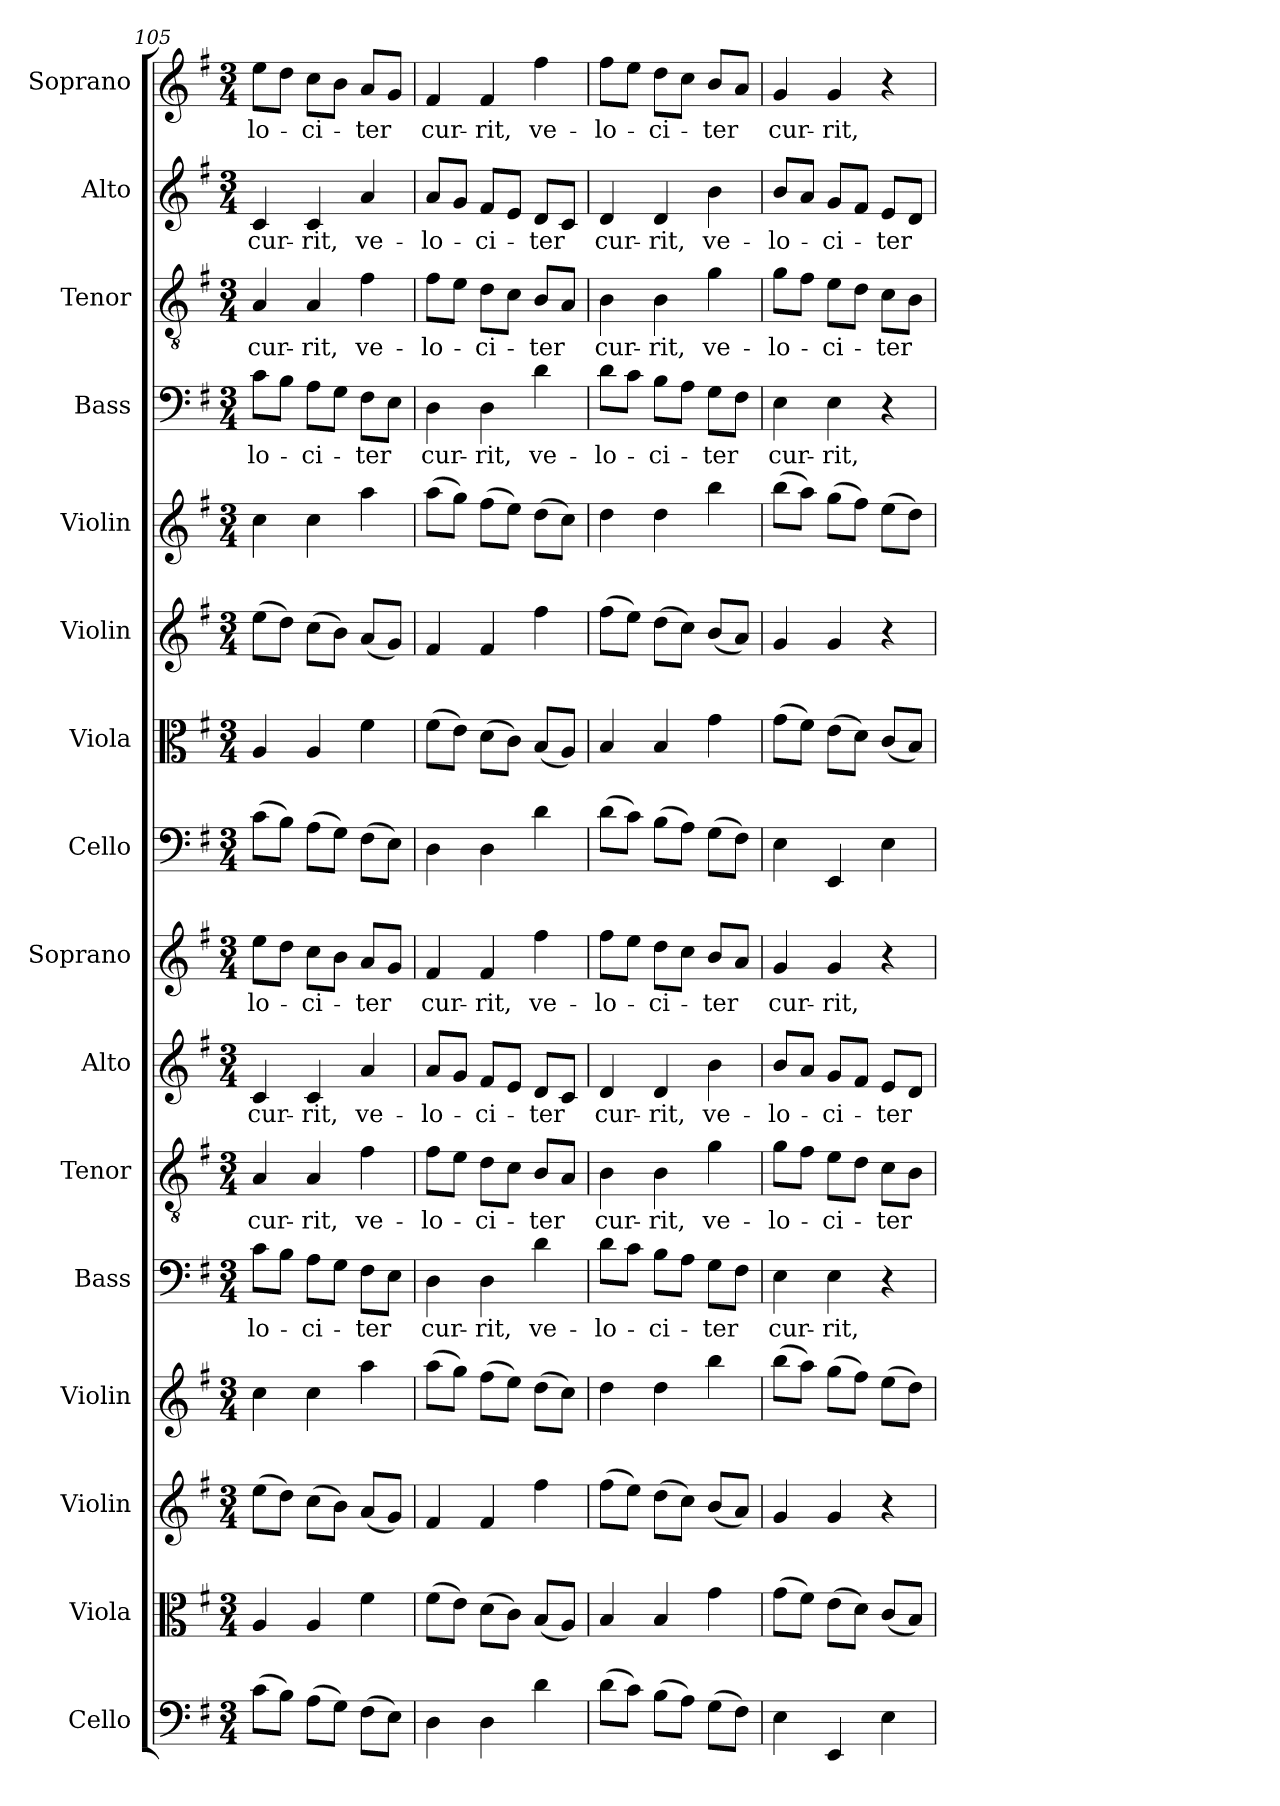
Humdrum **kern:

**kern	**kern	**kern	**kern	**kern	**text	**kern	**text	**kern	**text	**kern	**text	**kern	**kern	**kern	**kern	**kern	**text	**kern	**text	**kern	**text	**kern	**text
*part16	*part15	*part14	*part13	*part12	*part12	*part11	*part11	*part10	*part10	*part9	*part9	*part8	*part7	*part6	*part5	*part4	*part4	*part3	*part3	*part2	*part2	*part1	*part1
*staff16	*staff15	*staff14	*staff13	*staff12	*staff12	*staff11	*staff11	*staff10	*staff10	*staff9	*staff9	*staff8	*staff7	*staff6	*staff5	*staff4	*staff4	*staff3	*staff3	*staff2	*staff2	*staff1	*staff1
*I"Cello	*I"Viola	*I"Violin	*I"Violin	*I"Bass	*	*I"Tenor	*	*I"Alto	*	*I"Soprano	*	*I"Cello	*I"Viola	*I"Violin	*I"Violin	*I"Bass	*	*I"Tenor	*	*I"Alto	*	*I"Soprano	*
*	*I'Vla.	*I'Vln.	*I'Vln.	*I'B	*	*I'T	*	*I'A	*	*I'S	*	*	*I'Vla.	*I'Vln.	*I'Vln.	*I'B	*	*I'T	*	*I'A	*	*I'S	*
*clefF4	*clefC3	*clefG2	*clefG2	*clefF4	*	*clefGv2	*	*clefG2	*	*clefG2	*	*clefF4	*clefC3	*clefG2	*clefG2	*clefF4	*	*clefGv2	*	*clefG2	*	*clefG2	*
*k[f#]	*k[f#]	*k[f#]	*k[f#]	*k[f#]	*	*k[f#]	*	*k[f#]	*	*k[f#]	*	*k[f#]	*k[f#]	*k[f#]	*k[f#]	*k[f#]	*	*k[f#]	*	*k[f#]	*	*k[f#]	*
*e:	*e:	*e:	*e:	*e:	*	*e:	*	*e:	*	*e:	*	*e:	*e:	*e:	*e:	*e:	*	*e:	*	*e:	*	*e:	*
*M3/4	*M3/4	*M3/4	*M3/4	*M3/4	*	*M3/4	*	*M3/4	*	*M3/4	*	*M3/4	*M3/4	*M3/4	*M3/4	*M3/4	*	*M3/4	*	*M3/4	*	*M3/4	*
=105	=105	=105	=105	=105	=105	=105	=105	=105	=105	=105	=105	=105	=105	=105	=105	=105	=105	=105	=105	=105	=105	=105	=105
!	!	!	!	!	!LO:LY:b	!	!	!	!	!	!	!	!	!	!	!	!	!	!	!	!	!	!
!	!	!	!	!	!	!	!LO:LY:b	!	!	!	!	!	!	!	!	!	!	!	!	!	!	!	!
!	!	!	!	!	!	!	!	!	!LO:LY:b	!	!	!	!	!	!	!	!	!	!	!	!	!	!
!	!	!	!	!	!	!	!	!	!	!	!LO:LY:b	!	!	!	!	!	!	!	!	!	!	!	!
!	!	!	!	!	!	!	!	!	!	!	!	!	!	!	!	!	!LO:LY:b	!	!	!	!	!	!
!	!	!	!	!	!	!	!	!	!	!	!	!	!	!	!	!	!	!	!LO:LY:b	!	!	!	!
!	!	!	!	!	!	!	!	!	!	!	!	!	!	!	!	!	!	!	!	!	!LO:LY:b	!	!
!	!	!	!	!	!	!	!	!	!	!	!	!	!	!	!	!	!	!	!	!	!	!	!LO:LY:b
(>8c\L	4A/	(>8ee\L	4cc\	8c\L	-lo-	4A/	cur-	4c/	cur-	8ee\L	-lo-	(>8c\L	4A/	(>8ee\L	4cc\	8c\L	-lo-	4A/	cur-	4c/	cur-	8ee\L	-lo-
8B\J)	.	8dd\J)	.	8B\J	.	.	.	.	.	8dd\J	.	8B\J)	.	8dd\J)	.	8B\J	.	.	.	.	.	8dd\J	.
!	!	!	!	!	!LO:LY:b	!	!	!	!	!	!	!	!	!	!	!	!	!	!	!	!	!	!
!	!	!	!	!	!	!	!LO:LY:b	!	!	!	!	!	!	!	!	!	!	!	!	!	!	!	!
!	!	!	!	!	!	!	!	!	!LO:LY:b	!	!	!	!	!	!	!	!	!	!	!	!	!	!
!	!	!	!	!	!	!	!	!	!	!	!LO:LY:b	!	!	!	!	!	!	!	!	!	!	!	!
!	!	!	!	!	!	!	!	!	!	!	!	!	!	!	!	!	!LO:LY:b	!	!	!	!	!	!
!	!	!	!	!	!	!	!	!	!	!	!	!	!	!	!	!	!	!	!LO:LY:b	!	!	!	!
!	!	!	!	!	!	!	!	!	!	!	!	!	!	!	!	!	!	!	!	!	!LO:LY:b	!	!
!	!	!	!	!	!	!	!	!	!	!	!	!	!	!	!	!	!	!	!	!	!	!	!LO:LY:b
(>8A\L	4A/	(>8cc\L	4cc\	8A\L	-ci-	4A/	-rit,	4c/	-rit,	8cc\L	-ci-	(>8A\L	4A/	(>8cc\L	4cc\	8A\L	-ci-	4A/	-rit,	4c/	-rit,	8cc\L	-ci-
8G\J)	.	8b\J)	.	8G\J	.	.	.	.	.	8b\J	.	8G\J)	.	8b\J)	.	8G\J	.	.	.	.	.	8b\J	.
!	!	!	!	!	!LO:LY:b	!	!	!	!	!	!	!	!	!	!	!	!	!	!	!	!	!	!
!	!	!	!	!	!	!	!LO:LY:b	!	!	!	!	!	!	!	!	!	!	!	!	!	!	!	!
!	!	!	!	!	!	!	!	!	!LO:LY:b	!	!	!	!	!	!	!	!	!	!	!	!	!	!
!	!	!	!	!	!	!	!	!	!	!	!LO:LY:b	!	!	!	!	!	!	!	!	!	!	!	!
!	!	!	!	!	!	!	!	!	!	!	!	!	!	!	!	!	!LO:LY:b	!	!	!	!	!	!
!	!	!	!	!	!	!	!	!	!	!	!	!	!	!	!	!	!	!	!LO:LY:b	!	!	!	!
!	!	!	!	!	!	!	!	!	!	!	!	!	!	!	!	!	!	!	!	!	!LO:LY:b	!	!
!	!	!	!	!	!	!	!	!	!	!	!	!	!	!	!	!	!	!	!	!	!	!	!LO:LY:b
(>8F#\L	4f#\	(<8a/L	4aa\	8F#\L	-ter	4f#\	ve-	4a/	ve-	8a/L	-ter	(>8F#\L	4f#\	(<8a/L	4aa\	8F#\L	-ter	4f#\	ve-	4a/	ve-	8a/L	-ter
8E\J)	.	8g/J)	.	8E\J	.	.	.	.	.	8g/J	.	8E\J)	.	8g/J)	.	8E\J	.	.	.	.	.	8g/J	.
=106	=106	=106	=106	=106	=106	=106	=106	=106	=106	=106	=106	=106	=106	=106	=106	=106	=106	=106	=106	=106	=106	=106	=106
!	!	!	!	!	!LO:LY:b	!	!	!	!	!	!	!	!	!	!	!	!	!	!	!	!	!	!
!	!	!	!	!	!	!	!LO:LY:b	!	!	!	!	!	!	!	!	!	!	!	!	!	!	!	!
!	!	!	!	!	!	!	!	!	!LO:LY:b	!	!	!	!	!	!	!	!	!	!	!	!	!	!
!	!	!	!	!	!	!	!	!	!	!	!LO:LY:b	!	!	!	!	!	!	!	!	!	!	!	!
!	!	!	!	!	!	!	!	!	!	!	!	!	!	!	!	!	!LO:LY:b	!	!	!	!	!	!
!	!	!	!	!	!	!	!	!	!	!	!	!	!	!	!	!	!	!	!LO:LY:b	!	!	!	!
!	!	!	!	!	!	!	!	!	!	!	!	!	!	!	!	!	!	!	!	!	!LO:LY:b	!	!
!	!	!	!	!	!	!	!	!	!	!	!	!	!	!	!	!	!	!	!	!	!	!	!LO:LY:b
4D\	(>8f#\L	4f#/	(>8aa\L	4D\	cur-	8f#\L	-lo-	8a/L	-lo-	4f#/	cur-	4D\	(>8f#\L	4f#/	(>8aa\L	4D\	cur-	8f#\L	-lo-	8a/L	-lo-	4f#/	cur-
.	8e\J)	.	8gg\J)	.	.	8e\J	.	8g/J	.	.	.	.	8e\J)	.	8gg\J)	.	.	8e\J	.	8g/J	.	.	.
!	!	!	!	!	!LO:LY:b	!	!	!	!	!	!	!	!	!	!	!	!	!	!	!	!	!	!
!	!	!	!	!	!	!	!LO:LY:b	!	!	!	!	!	!	!	!	!	!	!	!	!	!	!	!
!	!	!	!	!	!	!	!	!	!LO:LY:b	!	!	!	!	!	!	!	!	!	!	!	!	!	!
!	!	!	!	!	!	!	!	!	!	!	!LO:LY:b	!	!	!	!	!	!	!	!	!	!	!	!
!	!	!	!	!	!	!	!	!	!	!	!	!	!	!	!	!	!LO:LY:b	!	!	!	!	!	!
!	!	!	!	!	!	!	!	!	!	!	!	!	!	!	!	!	!	!	!LO:LY:b	!	!	!	!
!	!	!	!	!	!	!	!	!	!	!	!	!	!	!	!	!	!	!	!	!	!LO:LY:b	!	!
!	!	!	!	!	!	!	!	!	!	!	!	!	!	!	!	!	!	!	!	!	!	!	!LO:LY:b
4D\	(>8d\L	4f#/	(>8ff#\L	4D\	-rit,	8d\L	-ci-	8f#/L	-ci-	4f#/	-rit,	4D\	(>8d\L	4f#/	(>8ff#\L	4D\	-rit,	8d\L	-ci-	8f#/L	-ci-	4f#/	-rit,
.	8c\J)	.	8ee\J)	.	.	8c\J	.	8e/J	.	.	.	.	8c\J)	.	8ee\J)	.	.	8c\J	.	8e/J	.	.	.
!	!	!	!	!	!LO:LY:b	!	!	!	!	!	!	!	!	!	!	!	!	!	!	!	!	!	!
!	!	!	!	!	!	!	!LO:LY:b	!	!	!	!	!	!	!	!	!	!	!	!	!	!	!	!
!	!	!	!	!	!	!	!	!	!LO:LY:b	!	!	!	!	!	!	!	!	!	!	!	!	!	!
!	!	!	!	!	!	!	!	!	!	!	!LO:LY:b	!	!	!	!	!	!	!	!	!	!	!	!
!	!	!	!	!	!	!	!	!	!	!	!	!	!	!	!	!	!LO:LY:b	!	!	!	!	!	!
!	!	!	!	!	!	!	!	!	!	!	!	!	!	!	!	!	!	!	!LO:LY:b	!	!	!	!
!	!	!	!	!	!	!	!	!	!	!	!	!	!	!	!	!	!	!	!	!	!LO:LY:b	!	!
!	!	!	!	!	!	!	!	!	!	!	!	!	!	!	!	!	!	!	!	!	!	!	!LO:LY:b
4d\	(<8B/L	4ff#\	(>8dd\L	4d\	ve-	8B/L	-ter	8d/L	-ter	4ff#\	ve-	4d\	(<8B/L	4ff#\	(>8dd\L	4d\	ve-	8B/L	-ter	8d/L	-ter	4ff#\	ve-
.	8A/J)	.	8cc\J)	.	.	8A/J	.	8c/J	.	.	.	.	8A/J)	.	8cc\J)	.	.	8A/J	.	8c/J	.	.	.
=107	=107	=107	=107	=107	=107	=107	=107	=107	=107	=107	=107	=107	=107	=107	=107	=107	=107	=107	=107	=107	=107	=107	=107
!	!	!	!	!	!LO:LY:b	!	!	!	!	!	!	!	!	!	!	!	!	!	!	!	!	!	!
!	!	!	!	!	!	!	!LO:LY:b	!	!	!	!	!	!	!	!	!	!	!	!	!	!	!	!
!	!	!	!	!	!	!	!	!	!LO:LY:b	!	!	!	!	!	!	!	!	!	!	!	!	!	!
!	!	!	!	!	!	!	!	!	!	!	!LO:LY:b	!	!	!	!	!	!	!	!	!	!	!	!
!	!	!	!	!	!	!	!	!	!	!	!	!	!	!	!	!	!LO:LY:b	!	!	!	!	!	!
!	!	!	!	!	!	!	!	!	!	!	!	!	!	!	!	!	!	!	!LO:LY:b	!	!	!	!
!	!	!	!	!	!	!	!	!	!	!	!	!	!	!	!	!	!	!	!	!	!LO:LY:b	!	!
!	!	!	!	!	!	!	!	!	!	!	!	!	!	!	!	!	!	!	!	!	!	!	!LO:LY:b
(>8d\L	4B/	(>8ff#\L	4dd\	8d\L	-lo-	4B\	cur-	4d/	cur-	8ff#\L	-lo-	(>8d\L	4B/	(>8ff#\L	4dd\	8d\L	-lo-	4B\	cur-	4d/	cur-	8ff#\L	-lo-
8c\J)	.	8ee\J)	.	8c\J	.	.	.	.	.	8ee\J	.	8c\J)	.	8ee\J)	.	8c\J	.	.	.	.	.	8ee\J	.
!	!	!	!	!	!LO:LY:b	!	!	!	!	!	!	!	!	!	!	!	!	!	!	!	!	!	!
!	!	!	!	!	!	!	!LO:LY:b	!	!	!	!	!	!	!	!	!	!	!	!	!	!	!	!
!	!	!	!	!	!	!	!	!	!LO:LY:b	!	!	!	!	!	!	!	!	!	!	!	!	!	!
!	!	!	!	!	!	!	!	!	!	!	!LO:LY:b	!	!	!	!	!	!	!	!	!	!	!	!
!	!	!	!	!	!	!	!	!	!	!	!	!	!	!	!	!	!LO:LY:b	!	!	!	!	!	!
!	!	!	!	!	!	!	!	!	!	!	!	!	!	!	!	!	!	!	!LO:LY:b	!	!	!	!
!	!	!	!	!	!	!	!	!	!	!	!	!	!	!	!	!	!	!	!	!	!LO:LY:b	!	!
!	!	!	!	!	!	!	!	!	!	!	!	!	!	!	!	!	!	!	!	!	!	!	!LO:LY:b
(>8B\L	4B/	(>8dd\L	4dd\	8B\L	-ci-	4B\	-rit,	4d/	-rit,	8dd\L	-ci-	(>8B\L	4B/	(>8dd\L	4dd\	8B\L	-ci-	4B\	-rit,	4d/	-rit,	8dd\L	-ci-
8A\J)	.	8cc\J)	.	8A\J	.	.	.	.	.	8cc\J	.	8A\J)	.	8cc\J)	.	8A\J	.	.	.	.	.	8cc\J	.
!	!	!	!	!	!LO:LY:b	!	!	!	!	!	!	!	!	!	!	!	!	!	!	!	!	!	!
!	!	!	!	!	!	!	!LO:LY:b	!	!	!	!	!	!	!	!	!	!	!	!	!	!	!	!
!	!	!	!	!	!	!	!	!	!LO:LY:b	!	!	!	!	!	!	!	!	!	!	!	!	!	!
!	!	!	!	!	!	!	!	!	!	!	!LO:LY:b	!	!	!	!	!	!	!	!	!	!	!	!
!	!	!	!	!	!	!	!	!	!	!	!	!	!	!	!	!	!LO:LY:b	!	!	!	!	!	!
!	!	!	!	!	!	!	!	!	!	!	!	!	!	!	!	!	!	!	!LO:LY:b	!	!	!	!
!	!	!	!	!	!	!	!	!	!	!	!	!	!	!	!	!	!	!	!	!	!LO:LY:b	!	!
!	!	!	!	!	!	!	!	!	!	!	!	!	!	!	!	!	!	!	!	!	!	!	!LO:LY:b
(>8G\L	4g\	(<8b/L	4bb\	8G\L	-ter	4g\	ve-	4b\	ve-	8b/L	-ter	(>8G\L	4g\	(<8b/L	4bb\	8G\L	-ter	4g\	ve-	4b\	ve-	8b/L	-ter
8F#\J)	.	8a/J)	.	8F#\J	.	.	.	.	.	8a/J	.	8F#\J)	.	8a/J)	.	8F#\J	.	.	.	.	.	8a/J	.
=108	=108	=108	=108	=108	=108	=108	=108	=108	=108	=108	=108	=108	=108	=108	=108	=108	=108	=108	=108	=108	=108	=108	=108
!	!	!	!	!	!LO:LY:b	!	!	!	!	!	!	!	!	!	!	!	!	!	!	!	!	!	!
!	!	!	!	!	!	!	!LO:LY:b	!	!	!	!	!	!	!	!	!	!	!	!	!	!	!	!
!	!	!	!	!	!	!	!	!	!LO:LY:b	!	!	!	!	!	!	!	!	!	!	!	!	!	!
!	!	!	!	!	!	!	!	!	!	!	!LO:LY:b	!	!	!	!	!	!	!	!	!	!	!	!
!	!	!	!	!	!	!	!	!	!	!	!	!	!	!	!	!	!LO:LY:b	!	!	!	!	!	!
!	!	!	!	!	!	!	!	!	!	!	!	!	!	!	!	!	!	!	!LO:LY:b	!	!	!	!
!	!	!	!	!	!	!	!	!	!	!	!	!	!	!	!	!	!	!	!	!	!LO:LY:b	!	!
!	!	!	!	!	!	!	!	!	!	!	!	!	!	!	!	!	!	!	!	!	!	!	!LO:LY:b
4E\	(>8g\L	4g/	(>8bb\L	4E\	cur-	8g\L	-lo-	8b/L	-lo-	4g/	cur-	4E\	(>8g\L	4g/	(>8bb\L	4E\	cur-	8g\L	-lo-	8b/L	-lo-	4g/	cur-
.	8f#\J)	.	8aa\J)	.	.	8f#\J	.	8a/J	.	.	.	.	8f#\J)	.	8aa\J)	.	.	8f#\J	.	8a/J	.	.	.
!	!	!	!	!	!LO:LY:b	!	!	!	!	!	!	!	!	!	!	!	!	!	!	!	!	!	!
!	!	!	!	!	!	!	!LO:LY:b	!	!	!	!	!	!	!	!	!	!	!	!	!	!	!	!
!	!	!	!	!	!	!	!	!	!LO:LY:b	!	!	!	!	!	!	!	!	!	!	!	!	!	!
!	!	!	!	!	!	!	!	!	!	!	!LO:LY:b	!	!	!	!	!	!	!	!	!	!	!	!
!	!	!	!	!	!	!	!	!	!	!	!	!	!	!	!	!	!LO:LY:b	!	!	!	!	!	!
!	!	!	!	!	!	!	!	!	!	!	!	!	!	!	!	!	!	!	!LO:LY:b	!	!	!	!
!	!	!	!	!	!	!	!	!	!	!	!	!	!	!	!	!	!	!	!	!	!LO:LY:b	!	!
!	!	!	!	!	!	!	!	!	!	!	!	!	!	!	!	!	!	!	!	!	!	!	!LO:LY:b
4EE/	(>8e\L	4g/	(>8gg\L	4E\	-rit,	8e\L	-ci-	8g/L	-ci-	4g/	-rit,	4EE/	(>8e\L	4g/	(>8gg\L	4E\	-rit,	8e\L	-ci-	8g/L	-ci-	4g/	-rit,
.	8d\J)	.	8ff#\J)	.	.	8d\J	.	8f#/J	.	.	.	.	8d\J)	.	8ff#\J)	.	.	8d\J	.	8f#/J	.	.	.
!	!	!	!	!	!	!	!LO:LY:b	!	!	!	!	!	!	!	!	!	!	!	!	!	!	!	!
!	!	!	!	!	!	!	!	!	!LO:LY:b	!	!	!	!	!	!	!	!	!	!	!	!	!	!
!	!	!	!	!	!	!	!	!	!	!	!	!	!	!	!	!	!	!	!LO:LY:b	!	!	!	!
!	!	!	!	!	!	!	!	!	!	!	!	!	!	!	!	!	!	!	!	!	!LO:LY:b	!	!
4E\	(<8c/L	4r	(>8ee\L	4r	.	8c\L	-ter	8e/L	-ter	4r	.	4E\	(<8c/L	4r	(>8ee\L	4r	.	8c\L	-ter	8e/L	-ter	4r	.
.	8B/J)	.	8dd\J)	.	.	8B\J	.	8d/J	.	.	.	.	8B/J)	.	8dd\J)	.	.	8B\J	.	8d/J	.	.	.
=	=	=	=	=	=	=	=	=	=	=	=	=	=	=	=	=	=	=	=	=	=	=	=
*-	*-	*-	*-	*-	*-	*-	*-	*-	*-	*-	*-	*-	*-	*-	*-	*-	*-	*-	*-	*-	*-	*-	*-
